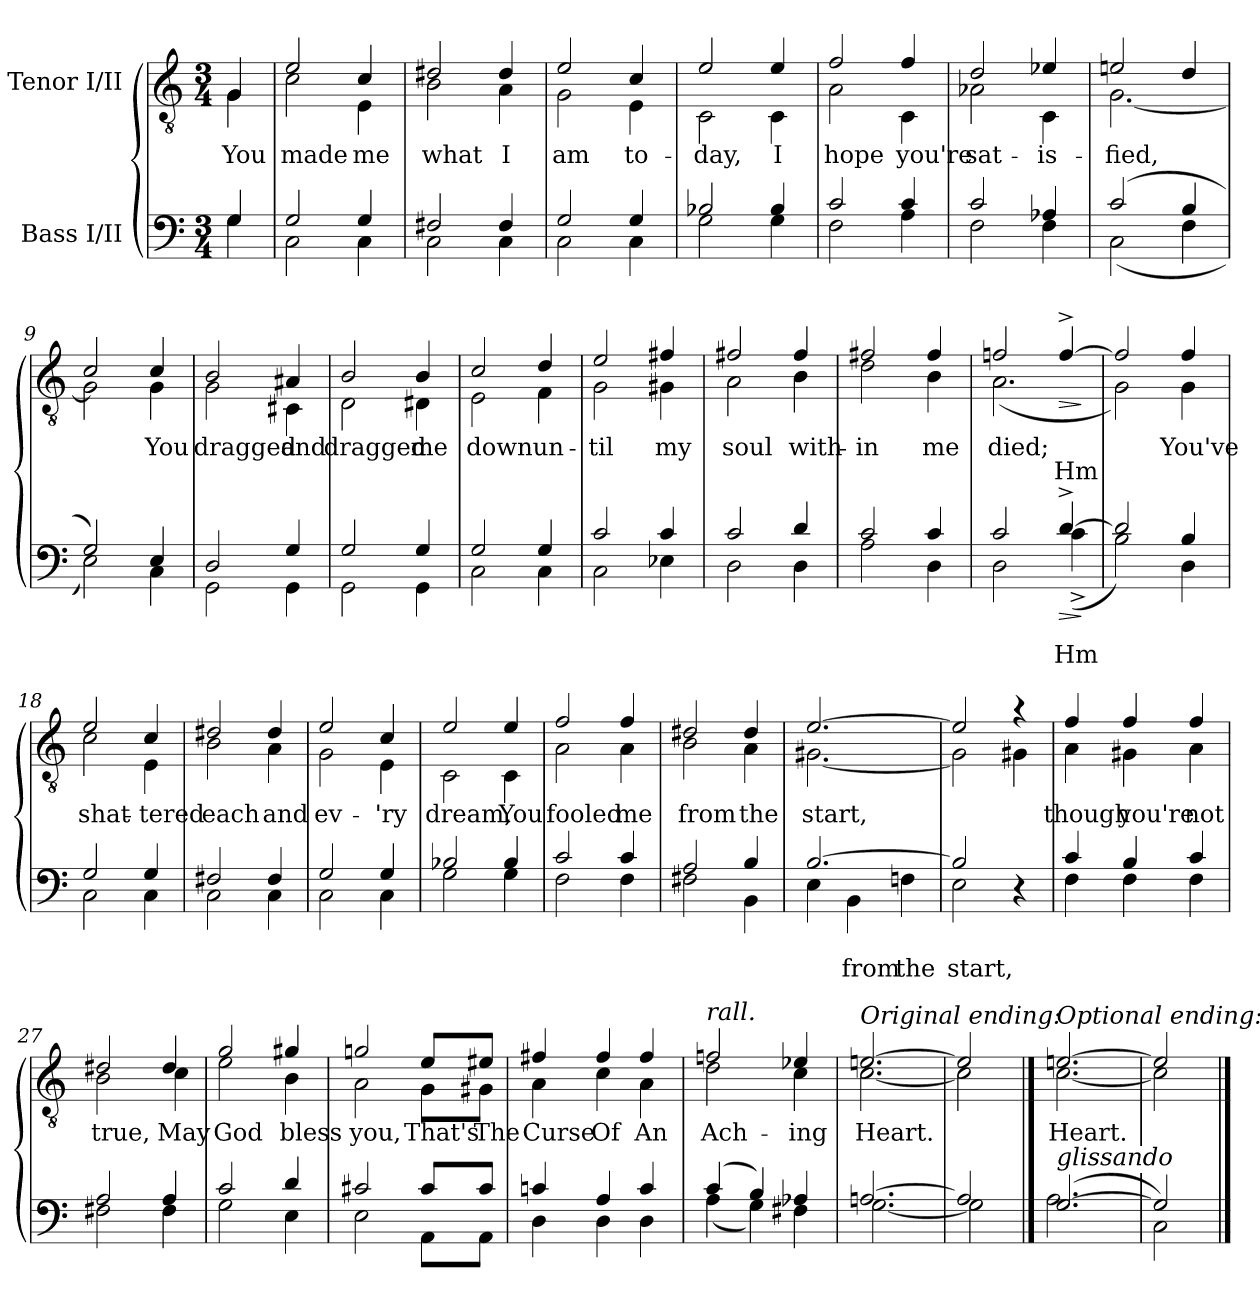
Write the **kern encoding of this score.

**kern	**text	**text	**dynam	**kern	**text	**text	**dynam
*part2	*part2	*part2	*part2	*part1	*part1	*part1	*part1
*staff2	*staff2	*staff2	*staff2	*staff1	*staff1	*staff1	*staff1
*I"Bass I/II	*	*	*	*I"Tenor I/II	*	*	*
*clefF4	*	*	*	*clefGv2	*	*	*
*k[]	*	*	*	*k[]	*	*	*
*M3/4	*	*	*	*M3/4	*	*	*
=1	=1	=1	=1	=1	=1	=1	=1
*^	*	*	*	*	*	*	*
!	!	!	!	!	!LO:TX:a:B:t=Moderately slow	!	!	!
!	!	!	!	!	!	!LO:LY:b	!	!
*	*	*	*	*	*^	*	*	*
4G/	4G\	.	.	.	4G/	4G\	You	.	.
=2	=2	=2	=2	=2	=2	=2	=2	=2	=2
!	!	!	!	!	!	!	!LO:LY:b	!	!
2G/	2C\	.	.	.	2e/	2c\	made	.	.
!	!	!	!	!	!	!	!LO:LY:b	!	!
4G/	4C\	.	.	.	4c/	4E\	me	.	.
=3	=3	=3	=3	=3	=3	=3	=3	=3	=3
!	!	!	!	!	!	!	!LO:LY:b	!	!
2F#X/	2C\	.	.	.	2d#X/	2B\	what	.	.
!	!	!	!	!	!	!	!LO:LY:b	!	!
4F#/	4C\	.	.	.	4d#/	4A\	I	.	.
=4	=4	=4	=4	=4	=4	=4	=4	=4	=4
!	!	!	!	!	!	!	!LO:LY:b	!	!
2G/	2C\	.	.	.	2e/	2G\	am	.	.
!	!	!	!	!	!	!	!LO:LY:b	!	!
4G/	4C\	.	.	.	4c/	4E\	to-	.	.
=5	=5	=5	=5	=5	=5	=5	=5	=5	=5
!	!	!	!	!	!	!	!LO:LY:b	!	!
2B-X/	2G\	.	.	.	2e/	2C\	-day,	.	.
!	!	!	!	!	!	!	!LO:LY:b	!	!
4B-/	4G\	.	.	.	4e/	4C\	I	.	.
=6	=6	=6	=6	=6	=6	=6	=6	=6	=6
!	!	!	!	!	!	!	!LO:LY:b	!	!
2c/	2F\	.	.	.	2f/	2A\	hope	.	.
!	!	!	!	!	!	!	!LO:LY:b	!	!
4c/	4A\	.	.	.	4f/	4C\	you're	.	.
=7	=7	=7	=7	=7	=7	=7	=7	=7	=7
!	!	!	!	!	!	!	!LO:LY:b	!	!
2c/	2F\	.	.	.	2d/	2A-X\	sat-	.	.
!	!	!	!	!	!	!	!LO:LY:b	!	!
4A-X/	4F\	.	.	.	4e-X/	4C\	-is-	.	.
!!LO:LB:g=z	!!
=8	=8	=8	=8	=8	=8	=8	=8	=8	=8
!	!	!	!	!	!	!	!LO:LY:b	!	!
(>2c/	(<2C\	.	.	.	2en/	[2.G\	­fied,	.	.
4B/	4F\	.	.	.	4d/	.	.	.	.
=9	=9	=9	=9	=9	=9	=9	=9	=9	=9
2G/)	2E\)	.	.	.	2c/	2G\]	.	.	.
!	!	!	!	!	!	!	!LO:LY:b	!	!
4E/	4C\	.	.	.	4c/	4G\	You	.	.
=10	=10	=10	=10	=10	=10	=10	=10	=10	=10
!	!	!	!	!	!	!	!LO:LY:b	!	!
2D/	2GG\	.	.	.	2B/	2G\	dragged	.	.
!	!	!	!	!	!	!	!LO:LY:b	!	!
4G/	4GG\	.	.	.	4A#X/	4C#X\	and	.	.
=11	=11	=11	=11	=11	=11	=11	=11	=11	=11
!	!	!	!	!	!	!	!LO:LY:b	!	!
2G/	2GG\	.	.	.	2B/	2D\	dragged	.	.
!	!	!	!	!	!	!	!LO:LY:b	!	!
4G/	4GG\	.	.	.	4B/	4D#X\	me	.	.
=12	=12	=12	=12	=12	=12	=12	=12	=12	=12
!	!	!	!	!	!	!	!LO:LY:b	!	!
2G/	2C\	.	.	.	2c/	2E\	down	.	.
!	!	!	!	!	!	!	!LO:LY:b	!	!
4G/	4C\	.	.	.	4d/	4F\	un-	.	.
=13	=13	=13	=13	=13	=13	=13	=13	=13	=13
!	!	!	!	!	!	!	!LO:LY:b	!	!
2c/	2C\	.	.	.	2e/	2G\	-til	.	.
!	!	!	!	!	!	!	!LO:LY:b	!	!
4c/	4E-X\	.	.	.	4f#X/	4G#X\	my	.	.
=14	=14	=14	=14	=14	=14	=14	=14	=14	=14
!	!	!	!	!	!	!	!LO:LY:b	!	!
2c/	2D\	.	.	.	2f#X/	2A\	soul	.	.
!	!	!	!	!	!	!	!LO:LY:b	!	!
4d/	4D\	.	.	.	4f#/	4B\	with-	.	.
!!LO:LB:g=z	!!
=15	=15	=15	=15	=15	=15	=15	=15	=15	=15
!	!	!	!	!	!	!	!LO:LY:b	!	!
2c/	2A\	.	.	.	2f#X/	2d\	­in	.	.
!	!	!	!	!	!	!	!LO:LY:b	!	!
4c/	4D\	.	.	.	4f#/	4B\	me	.	.
=16	=16	=16	=16	=16	=16	=16	=16	=16	=16
!	!	!	!	!	!	!	!LO:LY:b	!	!
2c/	2D\	.	.	.	2fn/	(<2.A\	died;	.	.
!	!	!LO:LY:b	!	!LO:HP:b	!	!	!	!	!
!	!	!	!LO:LY:b	!	!	!	!	!LO:LY:b	!LO:HP:b
[4d^/	(<4c^\	.	Hm	>	[4f^/	.	.	Hm	>
*v	*v	*	*	*	*	*	*	*	*
*	*	*	*	*v	*v	*	*	*
.	.	.	]	.	.	.	]
=17	=17	=17	=17	=17	=17	=17	=17
*^	*	*	*	*^	*	*	*
2d/]	2B\)	.	.	.	2f/]	2G\)	.	.	.
!	!	!	!	!	!	!	!LO:LY:b	!	!
4B/	4D\	.	.	.	4f/	4G\	You've	.	.
=18	=18	=18	=18	=18	=18	=18	=18	=18	=18
!	!	!	!	!	!	!	!LO:LY:b	!	!
2G/	2C\	.	.	.	2e/	2c\	shat-	.	.
!	!	!	!	!	!	!	!LO:LY:b	!	!
4G/	4C\	.	.	.	4c/	4E\	-tered	.	.
=19	=19	=19	=19	=19	=19	=19	=19	=19	=19
!	!	!	!	!	!	!	!LO:LY:b	!	!
2F#X/	2C\	.	.	.	2d#X/	2B\	each	.	.
!	!	!	!	!	!	!	!LO:LY:b	!	!
4F#/	4C\	.	.	.	4d#/	4A\	and	.	.
=20	=20	=20	=20	=20	=20	=20	=20	=20	=20
!	!	!	!	!	!	!	!LO:LY:b	!	!
2G/	2C\	.	.	.	2e/	2G\	ev-	.	.
!	!	!	!	!	!	!	!LO:LY:b	!	!
4G/	4C\	.	.	.	4c/	4E\	-'ry	.	.
=21	=21	=21	=21	=21	=21	=21	=21	=21	=21
!	!	!	!	!	!	!	!LO:LY:b	!	!
2B-X/	2G\	.	.	.	2e/	2C\	dream,	.	.
!	!	!	!	!	!	!	!LO:LY:b	!	!
4B-/	4G\	.	.	.	4e/	4C\	You	.	.
!!LO:LB:g=z	!!
=22	=22	=22	=22	=22	=22	=22	=22	=22	=22
!	!	!	!	!	!	!	!LO:LY:b	!	!
2c/	2F\	.	.	.	2f/	2A\	fooled	.	.
!	!	!	!	!	!	!	!LO:LY:b	!	!
4c/	4F\	.	.	.	4f/	4A\	me	.	.
=23	=23	=23	=23	=23	=23	=23	=23	=23	=23
!	!	!	!	!	!	!	!LO:LY:b	!	!
2A/	2F#X\	.	.	.	2d#X/	2B\	from	.	.
!	!	!	!	!	!	!	!LO:LY:b	!	!
4B/	4BB\	.	.	.	4d#/	4A\	the	.	.
=24	=24	=24	=24	=24	=24	=24	=24	=24	=24
!	!	!	!	!	!	!	!LO:LY:b	!	!
[2.B/	4E\	.	.	.	[2.e/	[2.G#X\	start,	.	.
!	!	!	!LO:LY:b	!	!	!	!	!	!
.	4BB\	.	from	.	.	.	.	.	.
!	!	!	!LO:LY:b	!	!	!	!	!	!
.	4Fn\	.	the	.	.	.	.	.	.
=25	=25	=25	=25	=25	=25	=25	=25	=25	=25
!	!	!	!LO:LY:b	!	!	!	!	!	!
2B/]	2E\	.	start,	.	2e/]	2G#\]	.	.	.
4r	4ryy	.	.	.	4ra	4G#X\	.	.	.
=26	=26	=26	=26	=26	=26	=26	=26	=26	=26
!	!	!	!	!	!	!	!LO:LY:b	!	!
4c/	4F\	.	.	.	4f/	4A\	though	.	.
!	!	!	!	!	!	!	!LO:LY:b	!	!
4B/	4F\	.	.	.	4f/	4G#X\	you're	.	.
!	!	!	!	!	!	!	!LO:LY:b	!	!
4c/	4F\	.	.	.	4f/	4A\	not	.	.
=27	=27	=27	=27	=27	=27	=27	=27	=27	=27
!	!	!	!	!	!	!	!LO:LY:b	!	!
2A/	2F#X\	.	.	.	2d#X/	2B\	true,	.	.
!	!	!	!	!	!	!	!LO:LY:b	!	!
4A/	4F#\	.	.	.	4d#/	4c\	May	.	.
=28	=28	=28	=28	=28	=28	=28	=28	=28	=28
!	!	!	!	!	!	!	!LO:LY:b	!	!
2c/	2G\	.	.	.	2g/	2e\	God	.	.
!	!	!	!	!	!	!	!LO:LY:b	!	!
4d/	4E\	.	.	.	4g#X/	4B\	bless	.	.
!!LO:PB:g=z	!!
=29	=29	=29	=29	=29	=29	=29	=29	=29	=29
!	!	!	!	!	!	!	!LO:LY:b	!	!
2c#X/	2E\	.	.	.	2gn/	2A\	you,	.	.
!	!	!	!	!	!	!	!LO:LY:b	!	!
8c#/L	8AA\L	.	.	.	8e/L	8G\L	That's	.	.
!	!	!	!	!	!	!	!LO:LY:b	!	!
8c#/J	8AA\J	.	.	.	8e#X/J	8G#X\J	The	.	.
=30	=30	=30	=30	=30	=30	=30	=30	=30	=30
!	!	!	!	!	!	!	!LO:LY:b	!	!
4cn/	4D\	.	.	.	4f#X/	4A\	Curse	.	.
!	!	!	!	!	!	!	!LO:LY:b	!	!
4A/	4D\	.	.	.	4f#/	4c\	Of	.	.
!	!	!	!	!	!	!	!LO:LY:b	!	!
4c/	4D\	.	.	.	4f#/	4A\	An	.	.
=31	=31	=31	=31	=31	=31	=31	=31	=31	=31
!	!	!	!	!	!LO:TX:a:i:t=rall.	!	!	!	!
!	!	!	!	!	!	!	!LO:LY:b	!	!
(>4c/	(<4A\	.	.	.	2fn/	2d\	Ach-	.	.
4B/)	4G\)	.	.	.	.	.	.	.	.
!	!	!	!	!	!	!	!LO:LY:b	!	!
4A-X/	4F#X\	.	.	.	4e-X/	4c\	-ing	.	.
=32	=32	=32	=32	=32	=32	=32	=32	=32	=32
!	!	!	!	!	!LO:TX:a:i:t=Original ending&colon;	!	!	!	!
!	!	!	!	!	!	!	!LO:LY:b	!	!
[2.An/	[2.G\	.	.	.	[2.en/	[2.c\	Heart.	.	.
=33	=33	=33	=33	=33	=33	=33	=33	=33	=33
2A/]	2G\]	.	.	.	2e/]	2c\]	.	.	.
==34	==34	==34	==34	==34	==34	==34	==34	==34	==34
!	!	!	!	!	!LO:TX:a:i:t=Optional ending&colon;	!	!	!	!
!LO:TX:a:i:t=glissando	!	!	!	!	!	!	!	!	!
!	!	!	!	!	!	!	!LO:LY:b	!	!
(>[2.G/	2.A\	.	.	.	[2.en/	[2.c\	Heart.	.	.
=35	=35	=35	=35	=35	=35	=35	=35	=35	=35
2G/]	2C\)	.	.	.	2e/]	2c\]	.	.	.
*v	*v	*	*	*	*	*	*	*	*
*	*	*	*	*v	*v	*	*	*
==	==	==	==	==	==	==	==
*-	*-	*-	*-	*-	*-	*-	*-
